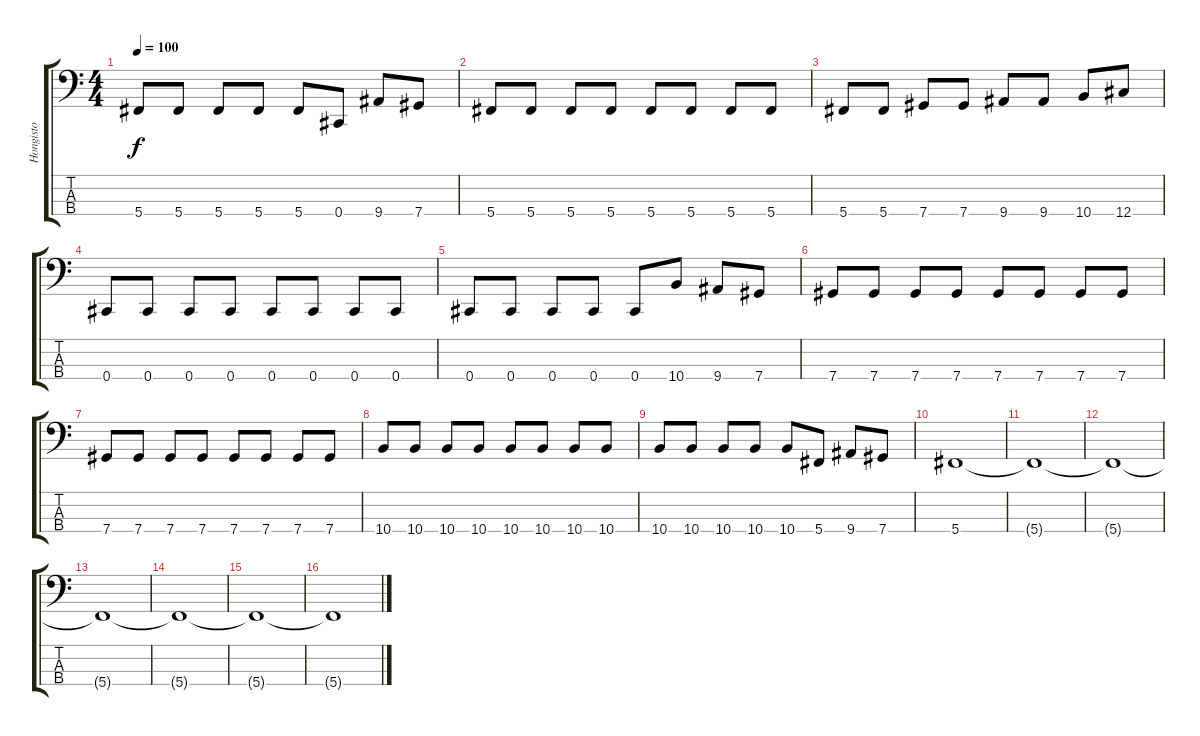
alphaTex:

\track ("Hongisto" "Hongisto") {instrument electricbassfinger}
\staff {score tabs}
\tuning (Gb2 Db2 Ab1 Db1) {hide}
\ts (4 4)
\tempo 100
\clef f4
\ks c
5.4.8{dy f} 5.4.8 5.4.8 5.4.8 5.4.8 0.4.8 9.4.8 7.4.8 |
5.4.8 5.4.8 5.4.8 5.4.8 5.4.8 5.4.8 5.4.8 5.4.8 |
5.4.8 5.4.8 7.4.8 7.4.8 9.4.8 9.4.8 10.4.8 12.4.8 |
0.4.8 0.4.8 0.4.8 0.4.8 0.4.8 0.4.8 0.4.8 0.4.8 |
0.4.8 0.4.8 0.4.8 0.4.8 0.4.8 10.4.8 9.4.8 7.4.8 |
7.4.8 7.4.8 7.4.8 7.4.8 7.4.8 7.4.8 7.4.8 7.4.8 |
7.4.8 7.4.8 7.4.8 7.4.8 7.4.8 7.4.8 7.4.8 7.4.8 |
10.4.8 10.4.8 10.4.8 10.4.8 10.4.8 10.4.8 10.4.8 10.4.8 |
10.4.8 10.4.8 10.4.8 10.4.8 10.4.8 5.4.8 9.4.8 7.4.8 |
5.4.1{volume 6} |
5.4{t}.1 |
5.4{t}.1 |
5.4{t}.1 |
5.4{t}.1{volume 0} |
5.4{t}.1 |
5.4{t}.1
